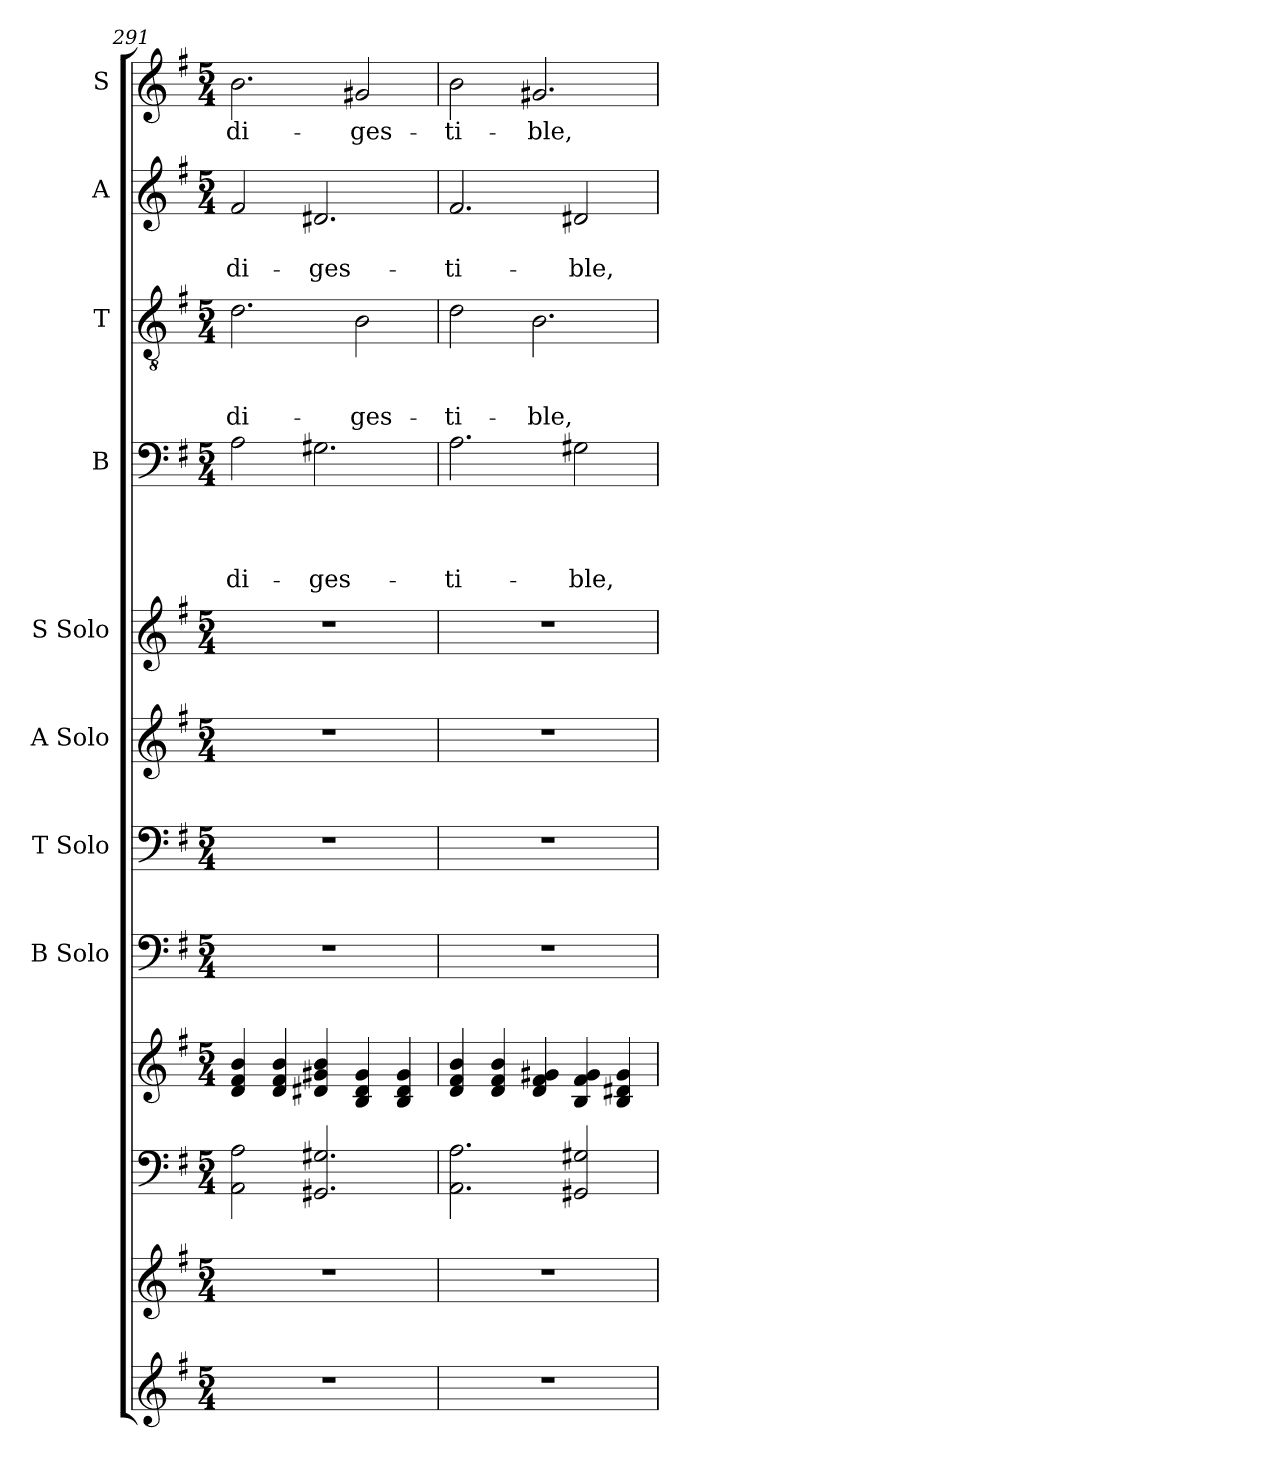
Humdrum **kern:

**kern	**kern	**kern	**kern	**kern	**kern	**kern	**kern	**kern	**text	**text	**text	**text	**kern	**text	**text	**text	**kern	**text	**text	**kern	**text
*part12	*part11	*part10	*part9	*part8	*part7	*part6	*part5	*part4	*part4	*part4	*part4	*part4	*part3	*part3	*part3	*part3	*part2	*part2	*part2	*part1	*part1
*staff12	*staff11	*staff10	*staff9	*staff8	*staff7	*staff6	*staff5	*staff4	*staff4	*staff4	*staff4	*staff4	*staff3	*staff3	*staff3	*staff3	*staff2	*staff2	*staff2	*staff1	*staff1
*	*	*	*	*I"B Solo	*I"T Solo	*I"A Solo	*I"S Solo	*I"B	*	*	*	*	*I"T	*	*	*	*I"A	*	*	*I"S	*
*clefG2	*clefG2	*clefF4	*clefG2	*clefF4	*clefF4	*clefG2	*clefG2	*clefF4	*	*	*	*	*clefGv2	*	*	*	*clefG2	*	*	*clefG2	*
*k[f#]	*k[f#]	*k[f#]	*k[f#]	*k[f#]	*k[f#]	*k[f#]	*k[f#]	*k[f#]	*	*	*	*	*k[f#]	*	*	*	*k[f#]	*	*	*k[f#]	*
*G:	*G:	*G:	*G:	*G:	*G:	*G:	*G:	*G:	*	*	*	*	*G:	*	*	*	*G:	*	*	*G:	*
*M5/4	*M5/4	*M5/4	*M5/4	*M5/4	*M5/4	*M5/4	*M5/4	*M5/4	*	*	*	*	*M5/4	*	*	*	*M5/4	*	*	*M5/4	*
=291	=291	=291	=291	=291	=291	=291	=291	=291	=291	=291	=291	=291	=291	=291	=291	=291	=291	=291	=291	=291	=291
!	!	!	!	!	!	!	!	!	!	!	!	!LO:LY:b	!	!	!	!LO:LY:b	!	!	!LO:LY:b	!	!LO:LY:b
4%5r	4%5r	2AA\ 2A\	4d/ 4f#/ 4b/	4%5r	4%5r	4%5r	4%5r	2A\	.	.	.	-di-	2.d\	.	.	-di-	2f#/	.	-di-	2.b\	-di-
.	.	.	4d/ 4f#/ 4b/	.	.	.	.	.	.	.	.	.	.	.	.	.	.	.	.	.	.
!	!	!	!	!	!	!	!	!	!	!	!	!LO:LY:b	!	!	!	!	!	!	!LO:LY:b	!	!
.	.	2.GG#X/ 2.G#X/	4d#X/ 4g#X/ 4b/	.	.	.	.	2.G#X\	.	.	.	-ges-	.	.	.	.	2.d#X/	.	-ges-	.	.
!	!	!	!	!	!	!	!	!	!	!	!	!	!	!	!	!LO:LY:b	!	!	!	!	!LO:LY:b
.	.	.	4B/ 4d#/ 4g#/	.	.	.	.	.	.	.	.	.	2B\	.	.	-ges-	.	.	.	2g#X/	-ges-
.	.	.	4B/ 4d#/ 4g#/	.	.	.	.	.	.	.	.	.	.	.	.	.	.	.	.	.	.
=292	=292	=292	=292	=292	=292	=292	=292	=292	=292	=292	=292	=292	=292	=292	=292	=292	=292	=292	=292	=292	=292
!	!	!	!	!	!	!	!	!	!	!	!	!LO:LY:b	!	!	!	!LO:LY:b	!	!	!LO:LY:b	!	!LO:LY:b
4%5r	4%5r	2.AA\ 2.A\	4d/ 4f#/ 4b/	4%5r	4%5r	4%5r	4%5r	2.A\	.	.	.	-ti-	2d\	.	.	-ti-	2.f#/	.	-ti-	2b\	-ti-
.	.	.	4d/ 4f#/ 4b/	.	.	.	.	.	.	.	.	.	.	.	.	.	.	.	.	.	.
!	!	!	!	!	!	!	!	!	!	!	!	!	!	!	!	!LO:LY:b	!	!	!	!	!LO:LY:b
.	.	.	4d/ 4f#/ 4g#X/	.	.	.	.	.	.	.	.	.	2.B\	.	.	-ble,	.	.	.	2.g#X/	-ble,
!	!	!	!	!	!	!	!	!	!	!	!	!LO:LY:b	!	!	!	!	!	!	!LO:LY:b	!	!
.	.	2GG#X/ 2G#X/	4B/ 4f#/ 4g#/	.	.	.	.	2G#X\	.	.	.	-ble,	.	.	.	.	2d#X/	.	-ble,	.	.
.	.	.	4B/ 4d#X/ 4g#/	.	.	.	.	.	.	.	.	.	.	.	.	.	.	.	.	.	.
=	=	=	=	=	=	=	=	=	=	=	=	=	=	=	=	=	=	=	=	=	=
*-	*-	*-	*-	*-	*-	*-	*-	*-	*-	*-	*-	*-	*-	*-	*-	*-	*-	*-	*-	*-	*-
